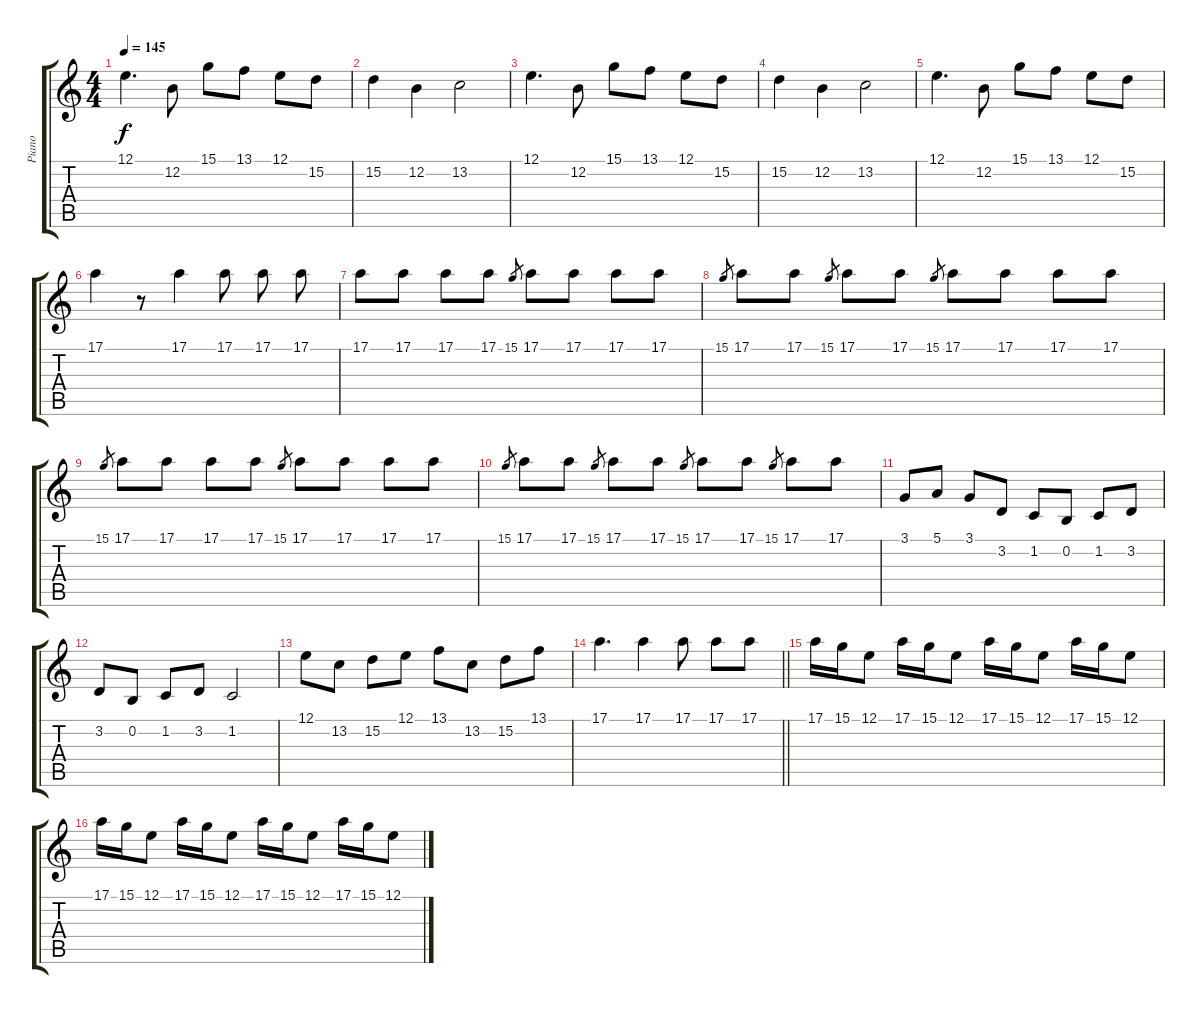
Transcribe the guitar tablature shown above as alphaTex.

\track ("Piano" "Piano") {instrument electricgrandpiano}
\staff {score tabs}
\tuning (E4 B3 G3 D3 A2 E2) {hide}
\ts (4 4)
\tempo 145
\clef g2
\ks c
12.1.4{d dy f} 12.2.8 15.1.8 13.1.8 12.1.8 15.2.8 |
15.2.4 12.2.4 13.2.2 |
12.1.4{d} 12.2.8 15.1.8 13.1.8 12.1.8 15.2.8 |
15.2.4 12.2.4 13.2.2 |
12.1.4{d} 12.2.8 15.1.8 13.1.8 12.1.8 15.2.8 |
17.1.4 r.8 17.1.4{beam split} 17.1.8{beam split} 17.1.8{beam split} 17.1.8 |
17.1.8 17.1.8 17.1.8 17.1.8 15.1.8{gr} 17.1.8 17.1.8 17.1.8 17.1.8 |
15.1.8{gr} 17.1.8 17.1.8 15.1.8{gr} 17.1.8 17.1.8 15.1.8{gr} 17.1.8 17.1.8 17.1.8 17.1.8 |
15.1.8{gr} 17.1.8 17.1.8 17.1.8 17.1.8 15.1.8{gr} 17.1.8 17.1.8 17.1.8 17.1.8 |
15.1.8{gr} 17.1.8 17.1.8 15.1.8{gr} 17.1.8 17.1.8 15.1.8{gr} 17.1.8 17.1.8 15.1.8{gr} 17.1.8 17.1.8 |
3.1.8 5.1.8 3.1.8 3.2.8 1.2.8 0.2.8 1.2.8 3.2.8 |
3.2.8 0.2.8 1.2.8 3.2.8 1.2.2 |
12.1.8 13.2.8 15.2.8 12.1.8 13.1.8 13.2.8 15.2.8 13.1.8 |
\barLineRight lightlight
17.1.4{d} 17.1.4 17.1.8 17.1.8 17.1.8 |
17.1.16 15.1.16 12.1.8 17.1.16 15.1.16 12.1.8 17.1.16 15.1.16 12.1.8 17.1.16 15.1.16 12.1.8 |
17.1.16 15.1.16 12.1.8 17.1.16 15.1.16 12.1.8 17.1.16 15.1.16 12.1.8 17.1.16 15.1.16 12.1.8
